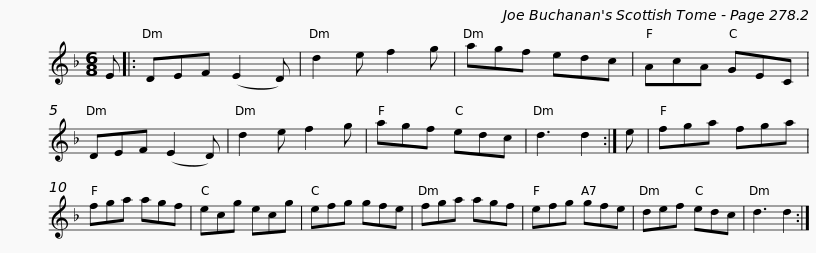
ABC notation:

X:1
L:1/8
M:6/8
I:linebreak $
K:F
V:1 treble
V:1
 E |: DEF (E2 D) | d2 e f2 g | agf edc | AcA GEC | %5
 DEF (E2 D) | d2 e f2 g | agf edc | d3 d2 :|$ e | %10
 fga fga | fga agf | ecg ecg | efg gfe | fga agf | %15
 efg gfe | def edc |$ d3 d2 :| %18
